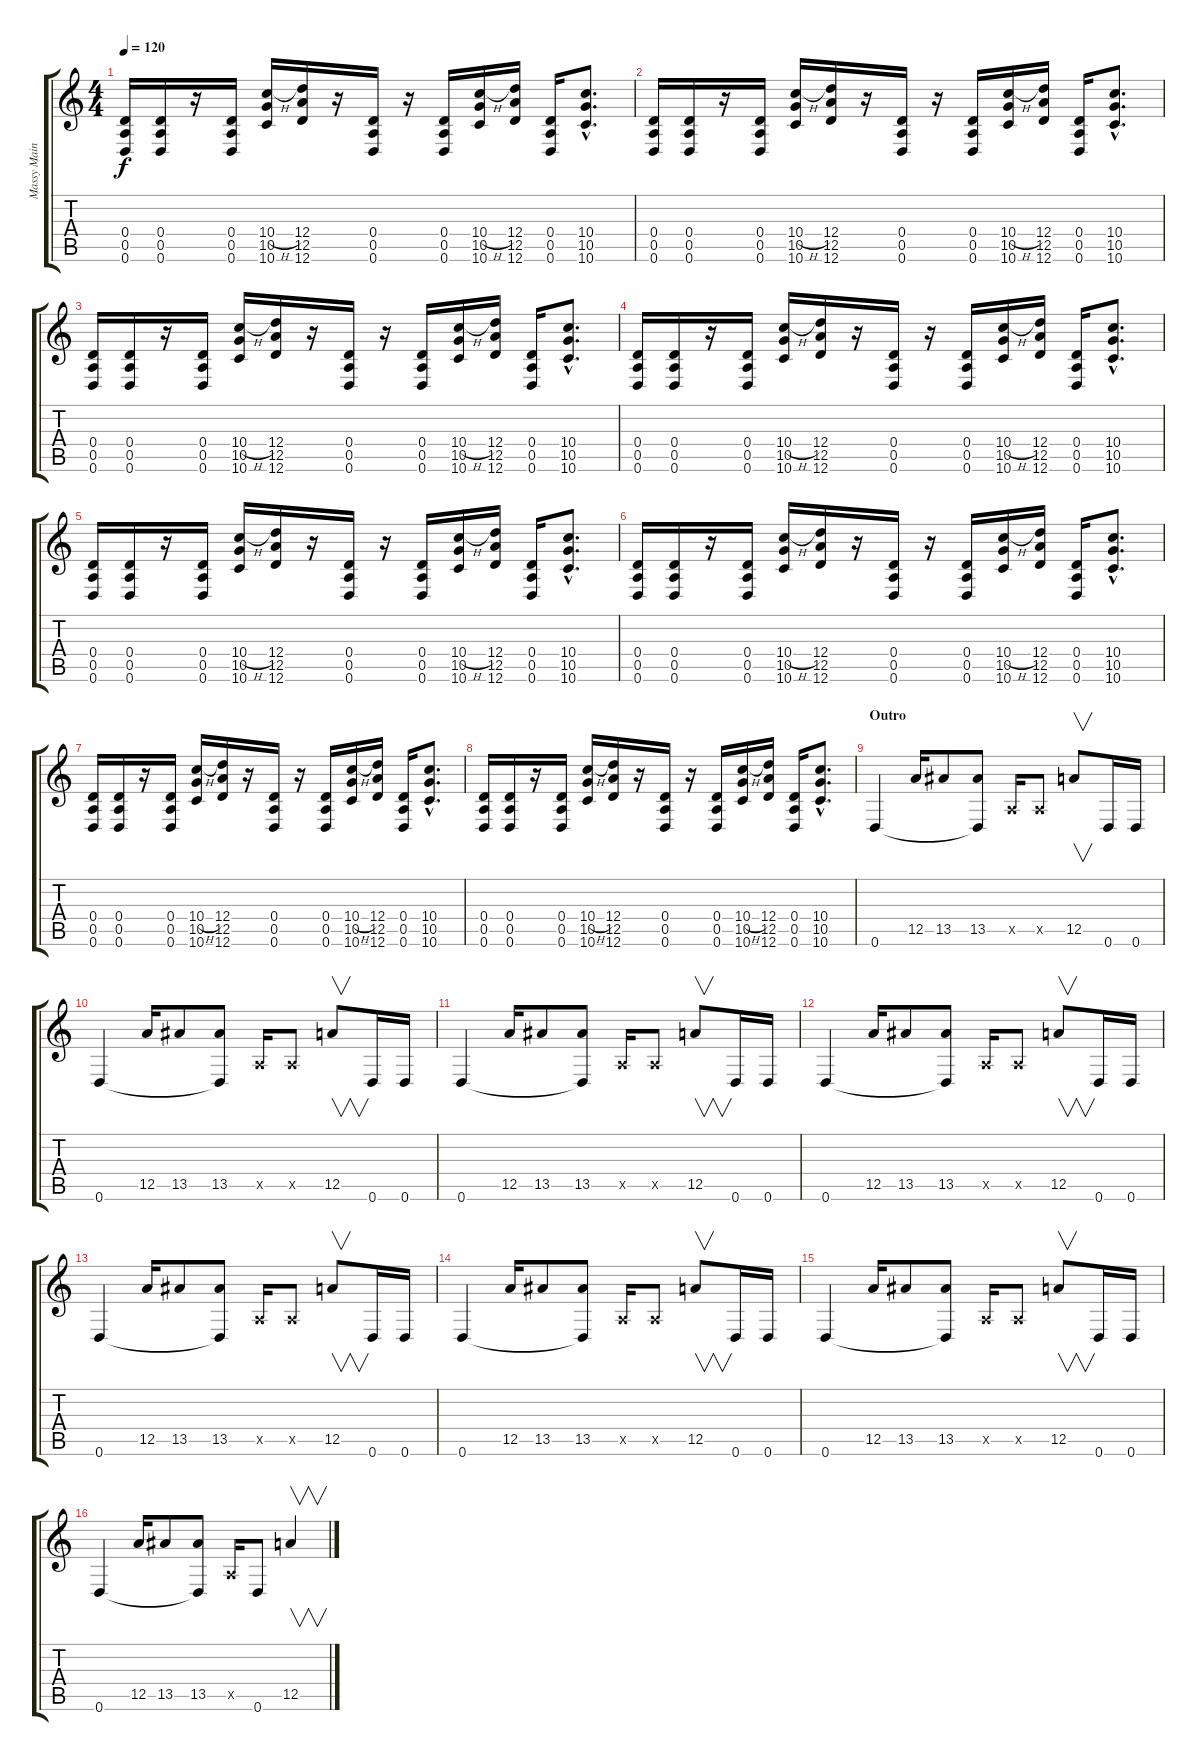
\track ("Massy Main" "Massy Main") {instrument distortionguitar}
\staff {score tabs}
\tuning (E4 B3 G3 D3 A2 D2) {hide}
\ts (4 4)
\tempo 120
\clef g2
\ks c
(0.4 0.5 0.6).16{dy f} (0.4 0.5 0.6).16 r.16 (0.4 0.5 0.6).16 (10.4{h} 10.5 10.6).16 (12.4 12.5 12.6).16 r.16 (0.4 0.5 0.6).16 r.16 (0.4 0.5 0.6).16 (10.4{h} 10.5 10.6).16 (12.4 12.5 12.6).16 (0.4 0.5 0.6).16 (10.4{hac} 10.5{hac} 10.6{hac}).8{d} |
(0.4 0.5 0.6).16 (0.4 0.5 0.6).16 r.16 (0.4 0.5 0.6).16 (10.4{h} 10.5 10.6).16 (12.4 12.5 12.6).16 r.16 (0.4 0.5 0.6).16 r.16 (0.4 0.5 0.6).16 (10.4{h} 10.5 10.6).16 (12.4 12.5 12.6).16 (0.4 0.5 0.6).16 (10.4{hac} 10.5{hac} 10.6{hac}).8{d} |
(0.4 0.5 0.6).16 (0.4 0.5 0.6).16 r.16 (0.4 0.5 0.6).16 (10.4{h} 10.5 10.6).16 (12.4 12.5 12.6).16 r.16 (0.4 0.5 0.6).16 r.16 (0.4 0.5 0.6).16 (10.4{h} 10.5 10.6).16 (12.4 12.5 12.6).16 (0.4 0.5 0.6).16 (10.4{hac} 10.5{hac} 10.6{hac}).8{d} |
(0.4 0.5 0.6).16 (0.4 0.5 0.6).16 r.16 (0.4 0.5 0.6).16 (10.4{h} 10.5 10.6).16 (12.4 12.5 12.6).16 r.16 (0.4 0.5 0.6).16 r.16 (0.4 0.5 0.6).16 (10.4{h} 10.5 10.6).16 (12.4 12.5 12.6).16 (0.4 0.5 0.6).16 (10.4{hac} 10.5{hac} 10.6{hac}).8{d} |
(0.4 0.5 0.6).16 (0.4 0.5 0.6).16 r.16 (0.4 0.5 0.6).16 (10.4{h} 10.5 10.6).16 (12.4 12.5 12.6).16 r.16 (0.4 0.5 0.6).16 r.16 (0.4 0.5 0.6).16 (10.4{h} 10.5 10.6).16 (12.4 12.5 12.6).16 (0.4 0.5 0.6).16 (10.4{hac} 10.5{hac} 10.6{hac}).8{d} |
(0.4 0.5 0.6).16 (0.4 0.5 0.6).16 r.16 (0.4 0.5 0.6).16 (10.4{h} 10.5 10.6).16 (12.4 12.5 12.6).16 r.16 (0.4 0.5 0.6).16 r.16 (0.4 0.5 0.6).16 (10.4{h} 10.5 10.6).16 (12.4 12.5 12.6).16 (0.4 0.5 0.6).16 (10.4{hac} 10.5{hac} 10.6{hac}).8{d} |
(0.4 0.5 0.6).16 (0.4 0.5 0.6).16 r.16 (0.4 0.5 0.6).16 (10.4{h} 10.5 10.6).16 (12.4 12.5 12.6).16 r.16 (0.4 0.5 0.6).16 r.16 (0.4 0.5 0.6).16 (10.4{h} 10.5 10.6).16 (12.4 12.5 12.6).16 (0.4 0.5 0.6).16 (10.4{hac} 10.5{hac} 10.6{hac}).8{d} |
(0.4 0.5 0.6).16 (0.4 0.5 0.6).16 r.16 (0.4 0.5 0.6).16 (10.4{h} 10.5 10.6).16 (12.4 12.5 12.6).16 r.16 (0.4 0.5 0.6).16 r.16 (0.4 0.5 0.6).16 (10.4{h} 10.5 10.6).16 (12.4 12.5 12.6).16 (0.4 0.5 0.6).16 (10.4{hac} 10.5{hac} 10.6{hac}).8{d} |
\section ("" "Outro")
0.6.4 12.5.16 13.5.8 (13.5 0.6{t}).8 0.5{x}.16 0.5{x}.8 12.5.8{v} 0.6.16 0.6.16 |
0.6.4 12.5.16 13.5.8 (13.5 0.6{t}).8 0.5{x}.16 0.5{x}.8 12.5.8{v} 0.6.16 0.6.16 |
0.6.4 12.5.16 13.5.8 (13.5 0.6{t}).8 0.5{x}.16 0.5{x}.8 12.5.8{v} 0.6.16 0.6.16 |
0.6.4 12.5.16 13.5.8 (13.5 0.6{t}).8 0.5{x}.16 0.5{x}.8 12.5.8{v} 0.6.16 0.6.16 |
0.6.4 12.5.16 13.5.8 (13.5 0.6{t}).8 0.5{x}.16 0.5{x}.8 12.5.8{v} 0.6.16 0.6.16 |
0.6.4 12.5.16 13.5.8 (13.5 0.6{t}).8 0.5{x}.16 0.5{x}.8 12.5.8{v} 0.6.16 0.6.16 |
0.6.4 12.5.16 13.5.8 (13.5 0.6{t}).8 0.5{x}.16 0.5{x}.8 12.5.8{v} 0.6.16 0.6.16 |
0.6.4 12.5.16 13.5.8 (13.5 0.6{t}).8 0.5{x}.16 0.6.8 12.5.4{v}
